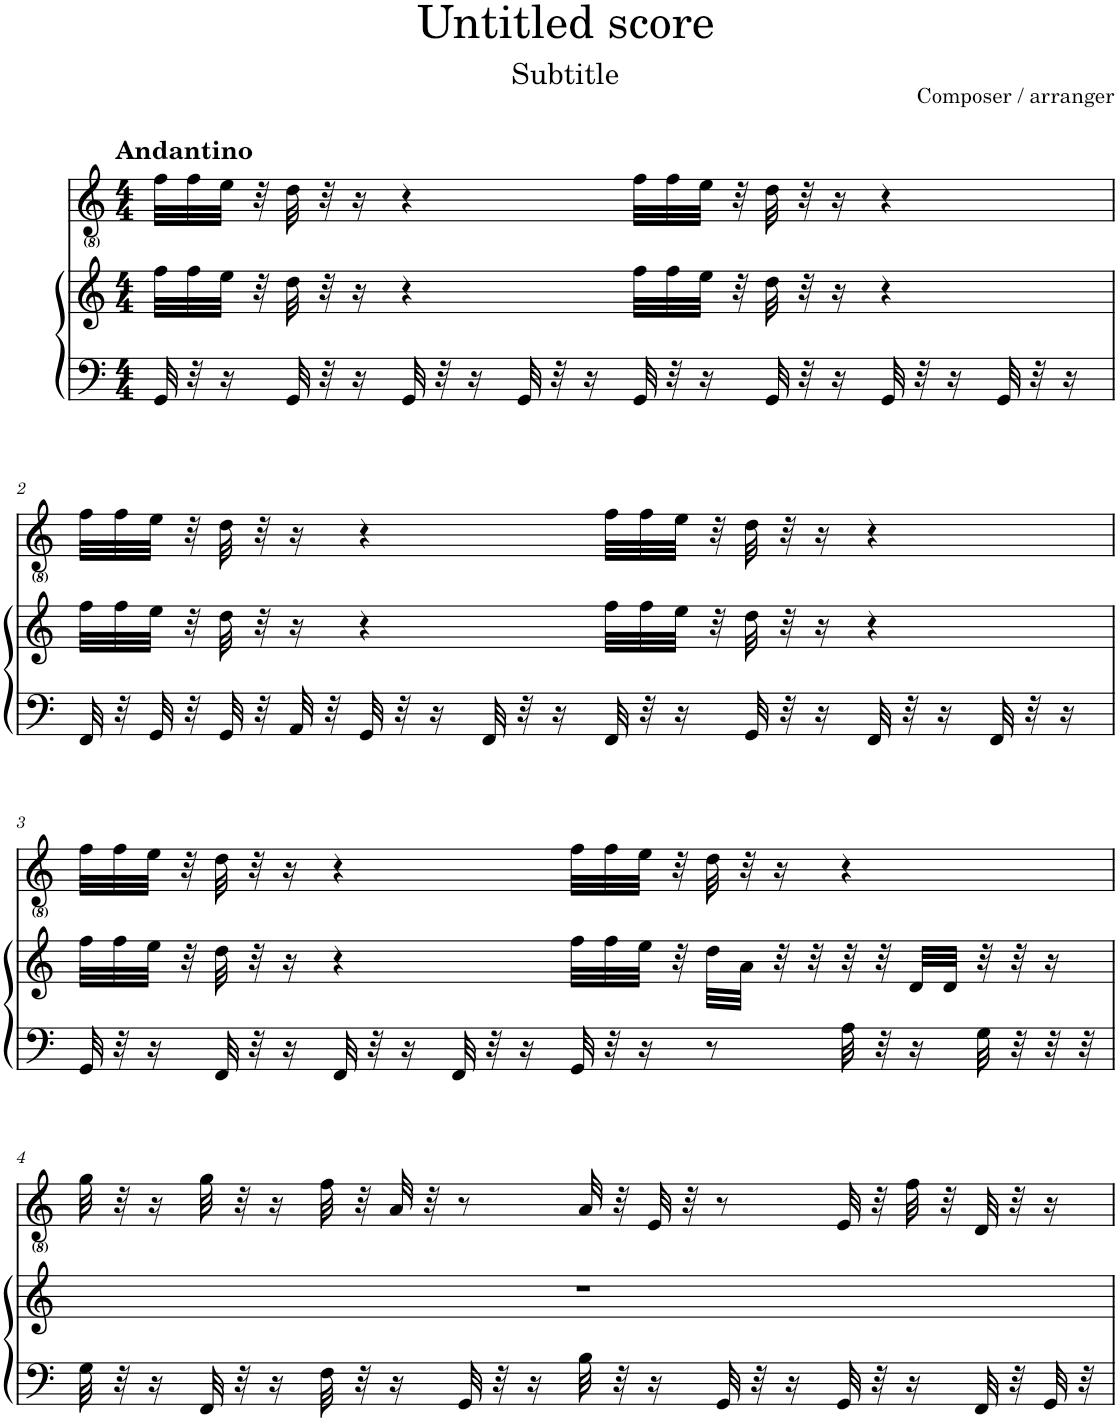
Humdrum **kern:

**kern	**kern	**kern
*part2	*part2	*part1
*staff3	*staff2	*staff1
*I"Piano	*	*I"Voice
*I'Pno	*	*
*clefF4	*clefG2	*clefG2
*k[]	*k[]	*k[]
*M4/4	*M4/4	*M4/4
=1	=1	=1
!	!	!LO:TX:a:B:t=Andantino
32GG/	32ff\LLL	32ff\LLL
32r	32ff\	32ff\
16r	32ee\JJJ	32ee\JJJ
.	32r	32r
32GG/	32dd\	32dd\
32r	32r	32r
16r	16r	16r
32GG/	4r	4r
32r	.	.
16r	.	.
32GG/	.	.
32r	.	.
16r	.	.
32GG/	32ff\LLL	32ff\LLL
32r	32ff\	32ff\
16r	32ee\JJJ	32ee\JJJ
.	32r	32r
32GG/	32dd\	32dd\
32r	32r	32r
16r	16r	16r
32GG/	4r	4r
32r	.	.
16r	.	.
32GG/	.	.
32r	.	.
16r	.	.
!!LO:LB:g=z
=2	=2	=2
32FF/	32ff\LLL	32ff\LLL
32r	32ff\	32ff\
32GG/	32ee\JJJ	32ee\JJJ
32r	32r	32r
32GG/	32dd\	32dd\
32r	32r	32r
32AA/	16r	16r
32r	.	.
32GG/	4r	4r
32r	.	.
16r	.	.
32FF/	.	.
32r	.	.
16r	.	.
32FF/	32ff\LLL	32ff\LLL
32r	32ff\	32ff\
16r	32ee\JJJ	32ee\JJJ
.	32r	32r
32GG/	32dd\	32dd\
32r	32r	32r
16r	16r	16r
32FF/	4r	4r
32r	.	.
16r	.	.
32FF/	.	.
32r	.	.
16r	.	.
!!LO:LB:g=z
=3	=3	=3
32GG/	32ff\LLL	32ff\LLL
32r	32ff\	32ff\
16r	32ee\JJJ	32ee\JJJ
.	32r	32r
32FF/	32dd\	32dd\
32r	32r	32r
16r	16r	16r
32FF/	4r	4r
32r	.	.
16r	.	.
32FF/	.	.
32r	.	.
16r	.	.
32GG/	32ff\LLL	32ff\LLL
32r	32ff\	32ff\
16r	32ee\JJJ	32ee\JJJ
.	32r	32r
8r	32dd\LLL	32dd\
.	32a\JJJ	32r
.	32r	16r
.	32r	.
32A\	32r	4r
32r	32r	.
16r	32d/LLL	.
.	32d/JJJ	.
32G\	32r	.
32r	32r	.
32r	16r	.
32r	.	.
!!LO:LB:g=z
=4	=4	=4
32G\	1r	32gg\
32r	.	32r
16r	.	16r
32FF/	.	32gg\
32r	.	32r
16r	.	16r
32F\	.	32ff\
32r	.	32r
16r	.	32a/
.	.	32r
32GG/	.	8r
32r	.	.
16r	.	.
32B\	.	32a/
32r	.	32r
16r	.	32e/
.	.	32r
32GG/	.	8r
32r	.	.
16r	.	.
32GG/	.	32e/
32r	.	32r
16r	.	32ff\
.	.	32r
32FF/	.	32d/
32r	.	32r
32GG/	.	16r
32r	.	.
=	=	=
*-	*-	*-
